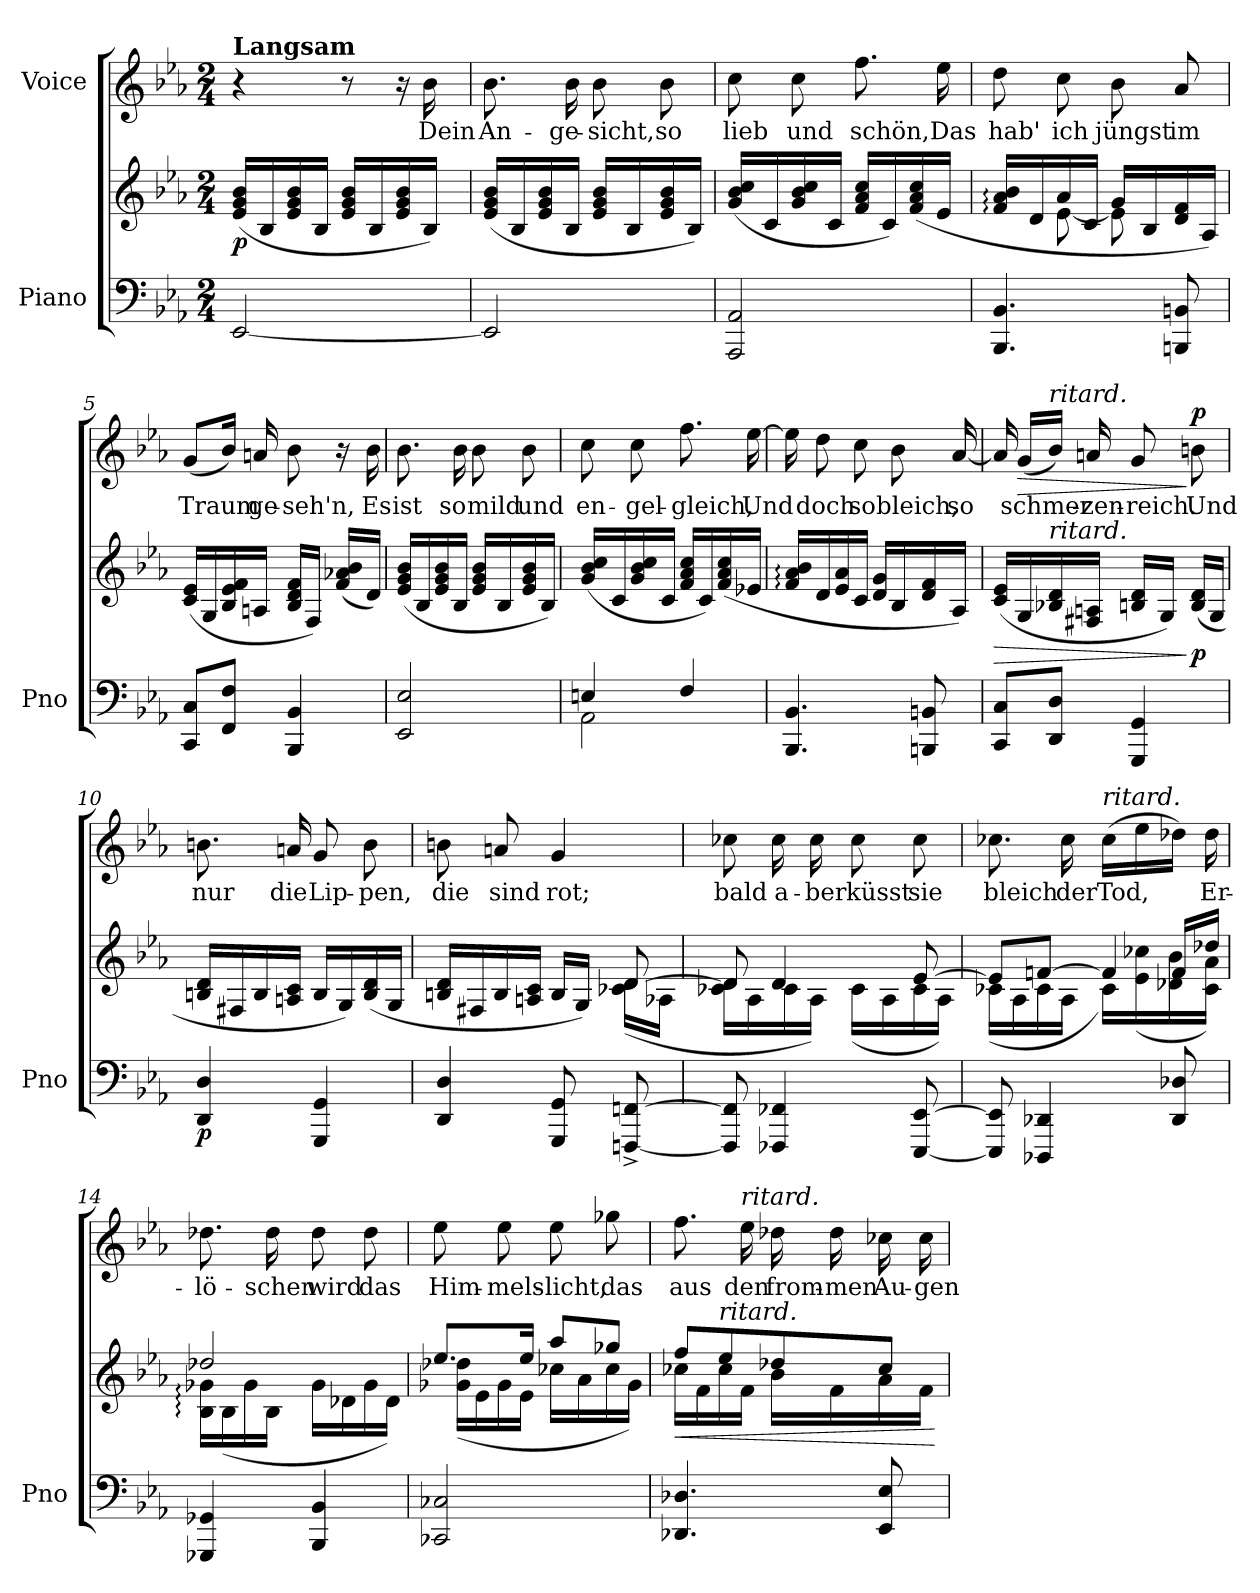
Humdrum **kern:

**kern	**kern	**dynam	**kern	**text	**dynam
*part2	*part2	*part2	*part1	*part1	*part1
*staff3	*staff2	*staff2/3	*staff1	*staff1	*staff1
*I"Piano	*	*	*I"Voice	*	*
*I'Pno	*	*	*	*	*
*clefF4	*clefG2	*	*clefG2	*	*
*k[b-e-a-]	*k[b-e-a-]	*	*k[b-e-a-]	*	*
*M2/4	*M2/4	*	*M2/4	*	*
=1	=1	=1	=1	=1	=1
!	!	!	!LO:TX:a:B:t=Langsam	!	!
!	!	!LO:DY:b	!	!	!
[<2EE-/	(16e-/ 16g/ 16b-/LL	p	4r	.	.
.	16B-/	.	.	.	.
.	16e-/ 16g/ 16b-/	.	.	.	.
.	16B-/JJ	.	.	.	.
.	16e-/ 16g/ 16b-/LL	.	8r	.	.
.	16B-/	.	.	.	.
.	16e-/ 16g/ 16b-/	.	16r	.	.
.	16B-/JJ)	.	16b-\	Dein	.
=2	=2	=2	=2	=2	=2
2EE-/]	(16e-/ 16g/ 16b-/LL	.	8.b-\	An-	.
.	16B-/	.	.	.	.
.	16e-/ 16g/ 16b-/	.	.	.	.
.	16B-/JJ	.	16b-\	-ge-	.
.	16e-/ 16g/ 16b-/LL	.	8b-\	-sicht,	.
.	16B-/	.	.	.	.
.	16e-/ 16g/ 16b-/	.	8b-\	so	.
.	16B-/JJ)	.	.	.	.
=3	=3	=3	=3	=3	=3
2AAA-/ 2AA-/	(16g/ 16b-/ 16cc/LL	.	8cc\	lieb	.
.	16c/	.	.	.	.
.	16g/ 16b-/ 16cc/	.	8cc\	und	.
.	16c/JJ	.	.	.	.
.	16f/ 16a-/ 16cc/LL	.	8.ff\	schön,	.
.	16c/)	.	.	.	.
.	(<16f/ 16a-/ 16cc/	.	.	.	.
.	16e-/JJ	.	16ee-\	Das	.
=4	=4	=4	=4	=4	=4
*	*^	*	*	*	*
4.BBB-/ 4.BB-/	16f/:: 16a-/:: 16b-/::LL	8ryy	.	8dd\	hab'	.
.	16d/	.	.	.	.	.
.	16a-/	[>8e-\	.	8cc\	ich	.
.	16c/JJ	.	.	.	.	.
.	16g/LL	8e-\]	.	8b-\	jüngst	.
.	16B-/	.	.	.	.	.
8BBBn/ 8BBn/	16d/ 16f/	8ryy	.	8a-/	im	.
.	16A-/JJ)	.	.	.	.	.
*	*v	*v	*	*	*	*
=5	=5	=5	=5	=5	=5
8CC/ 8C/L	(16c/ 16e-/LL	.	(8g/L	Traum	.
.	16G/	.	.	.	.
8FF/ 8F/J	16B-/ 16e-/ 16f/	.	16b-/Jk)	.	.
.	16An/JJ	.	16an/	ge-	.
4BBB-/ 4BB-/	16B-/ 16d/ 16f/LL	.	8b-\	-seh'n,	.
.	16F/JJ)	.	.	.	.
.	(16f/ 16a-X/ 16b-/LL	.	16r	.	.
.	16d/JJ)	.	16b-\	Es	.
=6	=6	=6	=6	=6	=6
2EE-/ 2E-/	(16e-/ 16g/ 16b-/LL	.	8.b-\	ist	.
.	16B-/	.	.	.	.
.	16e-/ 16g/ 16b-/	.	.	.	.
.	16B-/JJ	.	16b-\	so	.
.	16e-/ 16g/ 16b-/LL	.	8b-\	mild	.
.	16B-/	.	.	.	.
.	16e-/ 16g/ 16b-/	.	8b-\	und	.
.	16B-/JJ)	.	.	.	.
=7	=7	=7	=7	=7	=7
*^	*	*	*	*	*
4En/	2AA-\	(16g/ 16b-/ 16cc/LL	.	8cc\	en-	.
.	.	16c/	.	.	.	.
.	.	16g/ 16b-/ 16cc/	.	8cc\	-gel-	.
.	.	16c/JJ	.	.	.	.
4F/	.	16f/ 16a-/ 16cc/LL	.	8.ff\	-gleich,	.
.	.	16c/)	.	.	.	.
.	.	(<16f/ 16a-/ 16cc/	.	.	.	.
.	.	16e-X/JJ	.	[16ee-\	Und	.
*v	*v	*	*	*	*	*
=8	=8	=8	=8	=8	=8
4.BBB-/ 4.BB-/	16f/:: 16a-/:: 16b-/::LL	.	16ee-\]	.	.
.	16d/	.	8dd\	doch	.
.	16e-/ 16a-/	.	.	.	.
.	16c/JJ	.	8cc\	so	.
.	16d/ 16g/LL	.	.	.	.
.	16B-/	.	8b-\	bleich,	.
8BBBn/ 8BBn/	16d/ 16f/	.	.	.	.
.	16A-/JJ)	.	[16a-/	so	.
=9	=9	=9	=9	=9	=9
!	!	!LO:HP:b	!	!	!
8CC/ 8C/L	(16c/ 16e-/LL	>	16a-/]	.	.
!	!	!	!	!	!LO:HP:b
.	16G/	.	(16g/LL	schmer-	>
!	!	!	!LO:TX:a:i:t=ritard.	!	!
!	!LO:TX:a:i:t=ritard.	!	!	!	!
8DD/ 8D/J	16B-X/ 16d/	.	16b-/JJ)	.	.
.	16F#X/ 16An/JJ	.	16an/	-zen-	.
4GGG/ 4GG/	16Bn/ 16d/LL	.	8g/	-reich.	.
.	16G/JJ)	.	.	.	.
!	!	!LO:DY:n=1:b	!	!	!LO:DY:n=1:a
.	(16B/ 16d/LL	] p	8bn\	Und	] p
.	16G/JJ	.	.	.	.
=10	=10	=10	=10	=10	=10
!	!	!LO:DY:b=2	!	!	!
4DD/ 4D/	16Bn/ 16d/LL	p	8.bn\	nur	.
.	16F#X/	.	.	.	.
.	16B/	.	.	.	.
.	16An/ 16c/JJ	.	16an/	die	.
4GGG/ 4GG/	16B/LL	.	8g/	Lip-	.
.	16G/)	.	.	.	.
.	(16B/ 16d/	.	8b\	-pen,	.
.	16G/JJ	.	.	.	.
=11	=11	=11	=11	=11	=11
*	*^	*	*	*	*
4DD/ 4D/	16Bn/ 16d/LL	4.ryy	.	8bn\	die	.
.	16F#X/	.	.	.	.	.
.	16B/	.	.	8an/	sind	.
.	16An/ 16c/JJ	.	.	.	.	.
8GGG/ 8GG/	16B/LL	.	.	4g/	rot;	.
.	16G/JJ)	.	.	.	.	.
[<8FFFn/^ [>8FFn/^	[8d/	(16c-X\ 16d\LL	.	.	.	.
.	.	16A-X\JJ	.	.	.	.
=12	=12	=12	=12	=12	=12	=12
8FFF/] 8FF/]	8d/]	16c-X\ 16d\LL	.	8cc-X\	bald	.
.	.	16A-\	.	.	.	.
4FFF-X/ 4FF-X/	4d/	16c-\	.	16cc-\	a-	.
.	.	16A-\JJ)	.	16cc-\	-ber	.
.	.	(16c-\LL	.	8cc-\	küsst	.
.	.	16A-\	.	.	.	.
[<8EEE-/ [>8EE-/	[>8e-/	16c-\	.	8cc-\	sie	.
.	.	16A-\JJ)	.	.	.	.
=13	=13	=13	=13	=13	=13	=13
*	*	*^	*	*	*	*
8EEE-/] 8EE-/]	8e-/L]	(16c-X\LL	4ryy	.	8.cc-X\	bleich	.
.	.	16A-\	.	.	.	.	.
4DDD-X/ 4DD-X/	[>8fn/J	16c-\	.	.	.	.	.
.	.	16A-\JJ	.	.	16cc-\	der	.
!	!	!	!	!	!LO:TX:a:i:t=ritard.	!	!
.	8ryy	16c-\LL)	4fn/]	.	(16cc-\LL	Tod,	.
.	.	(16e-\ 16cc-X\	.	.	16ee-\	.	.
8DD-/ 8D-X/	16f/LL	16d-X\ 16b-\	.	.	16dd-X\JJ)	.	.
.	16dd-X/JJ	16c-\ 16a-\JJ)	.	.	16dd-\	Er-	.
*	*	*v	*v	*	*	*	*
=14	=14	=14	=14	=14	=14	=14
4GGG-X/ 4GG-X/	2dd-X/	16B-\:: 16g-X\::LL	.	8.dd-X\	-lö-	.
.	.	(16B-\	.	.	.	.
.	.	16g-\	.	.	.	.
.	.	16B-\JJ	.	16dd-\	-schen	.
4BBB-/ 4BB-/	.	16g-\LL	.	8dd-\	wird	.
.	.	16d-X\	.	.	.	.
.	.	16g-\	.	8dd-\	das	.
.	.	16d-\JJ)	.	.	.	.
=15	=15	=15	=15	=15	=15	=15
2CC-X/ 2C-X/	8.ee-/L	(16g-X\ 16dd-X\LL	.	8ee-\	Him-	.
.	.	16e-\	.	.	.	.
.	.	16g-\	.	8ee-\	-mels-	.
.	16ee-/Jk	16e-\JJ	.	.	.	.
.	8aa-/L	16cc-X\LL	.	8ee-\	-licht,	.
.	.	16a-\	.	.	.	.
.	8gg-X/J	16cc-\	.	8gg-X\	das	.
.	.	16g-\JJ)	.	.	.	.
=16	=16	=16	=16	=16	=16	=16
!	!	!	!LO:HP:b	!	!	!
4.DD-X/ 4.D-X/	8ff/L	16cc-X\LL	<	8.ff\	aus	.
.	.	16f\	.	.	.	.
!	!LO:TX:a:i:t=ritard.	!	!	!	!	!
.	8ee-/	16cc-\	.	.	.	.
!	!	!	!	!LO:TX:a:i:t=ritard.	!	!
.	.	16f\JJ	.	16ee-\	den	.
.	8dd-X/	16b-\LL	.	16dd-X\	from-	.
.	.	16f\	.	16dd-\	-men	.
8EE-/ 8E-/	8cc-/J	16a-\	.	16cc-X\	Au-	.
.	.	16f\JJ	.	16cc-\	-gen	.
*	*v	*v	*	*	*	*
.	.	[	.	.	.
=	=	=	=	=	=
*-	*-	*-	*-	*-	*-
